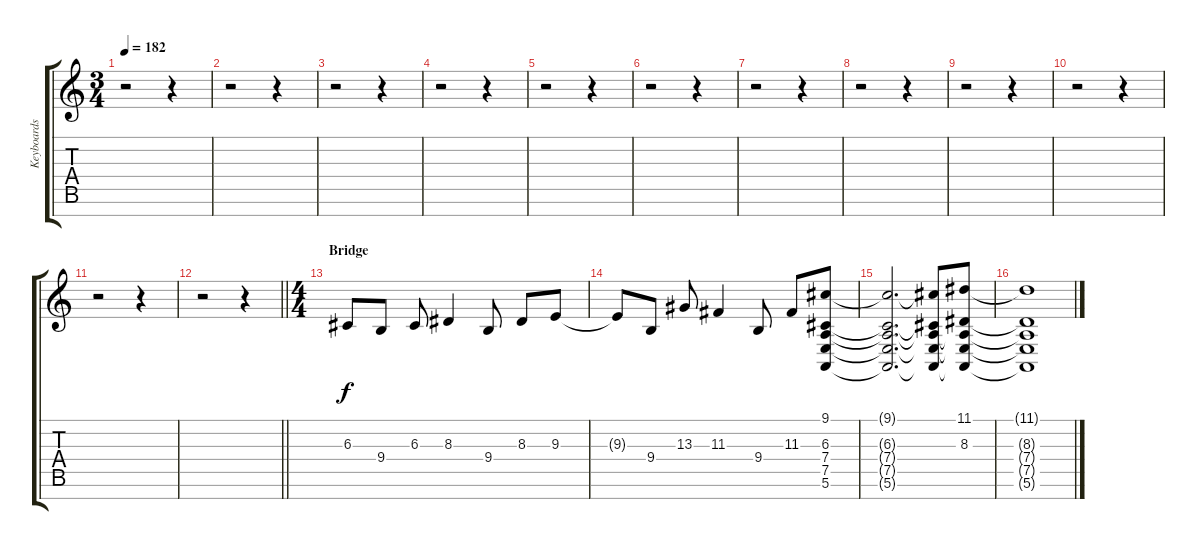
\track ("Keyboards" "Keyboards") {instrument stringensemble1}
\staff {score tabs}
\tuning (E4 B3 G3 D3 A2 E2 B1) {hide}
\ts (3 4)
\tempo 182
\clef g2
\ks c
r.2{dy f} r.4 |
r.2 r.4 |
r.2 r.4 |
r.2 r.4 |
r.2 r.4 |
r.2 r.4 |
r.2 r.4 |
r.2 r.4 |
r.2 r.4 |
r.2 r.4 |
r.2 r.4 |
\barLineRight lightlight
r.2 r.4 |
\ts (4 4)
\section ("" "Bridge")
6.3.8 9.4.8 6.3.8 8.3.4 9.4.8 8.3.8 9.3.8 |
9.3{t}.8 9.4.8 13.3.8 11.3.4 9.4.8 11.3.8 (9.1 6.3 7.4 7.5 5.6).8 |
(9.1{t} 6.3{t} 7.4{t} 7.5{t} 5.6{t}).2{d} (9.1{t} 6.3{t} 7.4{t} 7.5{t} 5.6{t}).8 (11.1 8.3 7.4{t} 7.5{t} 5.6{t}).8 |
(11.1{t} 8.3{t} 7.4{t} 7.5{t} 5.6{t}).1
